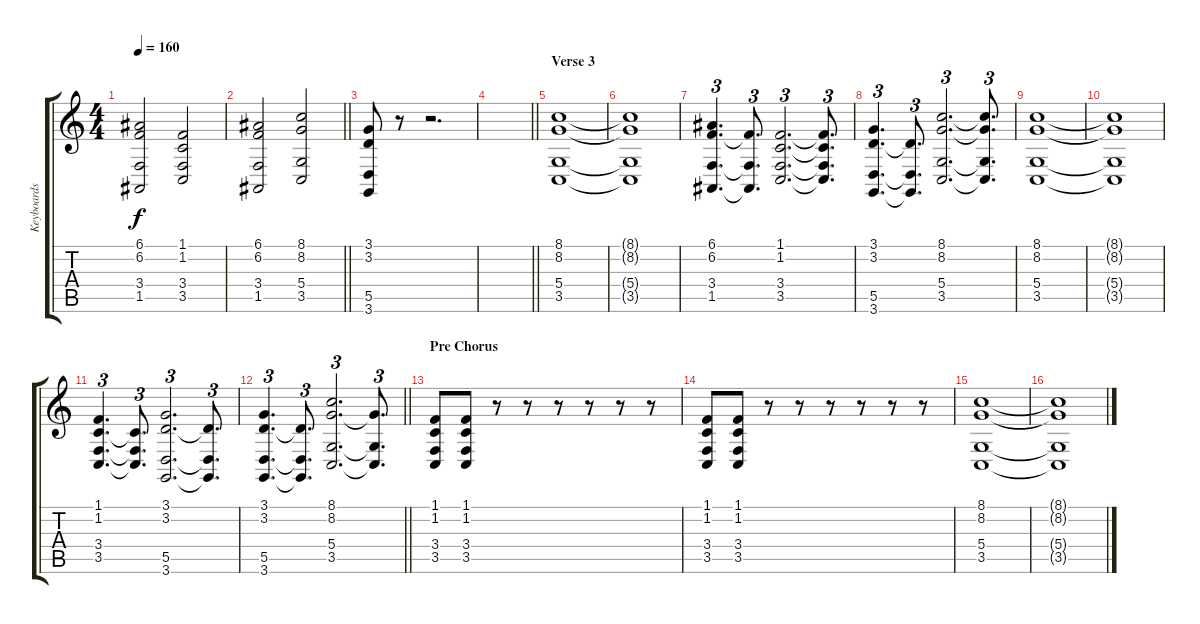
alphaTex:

\track ("Keyboards - Vadim Pruzhanov" "Keyboards ") {instrument stringensemble1}
\staff {score tabs}
\tuning (E4 B3 G3 D3 A2 E2) {hide}
\ts (4 4)
\tempo 160
\clef g2
\ks c
(6.1 6.2 3.4 1.5).2{dy f} (1.1 1.2 3.4 3.5).2 |
\barLineRight lightlight
(6.1 6.2 3.4 1.5).2 (8.1 8.2 5.4 3.5).2 |
\section ("" "")
(3.1 3.2 5.5 3.6).8 r.8 r.2{d} |
\barLineRight lightlight
|
\section ("" "Verse 3")
(8.1 8.2 5.4 3.5).1 |
(8.1{t} 8.2{t} 5.4{t} 3.5{t}).1 |
(6.1 6.2 3.4 1.5).4{d tu (3 2)} (6.2{t} 3.4{t} 1.5{t}).8{d tu (3 2)} (1.1 1.2 3.4 3.5).2{d tu (3 2)} (1.1{t} 1.2{t} 3.4{t} 3.5{t}).8{d tu (3 2)} |
(3.1 3.2 5.5 3.6).4{d tu (3 2)} (3.2{t} 5.5{t} 3.6{t}).8{d tu (3 2)} (8.1 8.2 5.4 3.5).2{d tu (3 2)} (8.1{t} 8.2{t} 5.4{t} 3.5{t}).8{d tu (3 2)} |
(8.1 8.2 5.4 3.5).1 |
(8.1{t} 8.2{t} 5.4{t} 3.5{t}).1 |
(1.1 1.2 3.4 3.5).4{d tu (3 2)} (1.2{t} 3.4{t} 3.5{t}).8{d tu (3 2)} (3.1 3.2 5.5 3.6).2{d tu (3 2)} (3.2{t} 5.5{t} 3.6{t}).8{d tu (3 2)} |
\barLineRight lightlight
(3.1 3.2 5.5 3.6).4{d tu (3 2)} (3.2{t} 5.5{t} 3.6{t}).8{d tu (3 2)} (8.1 8.2 5.4 3.5).2{d tu (3 2)} (8.2{t} 5.4{t} 3.5{t}).8{d tu (3 2)} |
\section ("" "Pre Chorus")
(1.1 1.2 3.4 3.5).8 (1.1 1.2 3.4 3.5).8 r.8 r.8 r.8 r.8 r.8 r.8 |
(1.1 1.2 3.4 3.5).8 (1.1 1.2 3.4 3.5).8 r.8 r.8 r.8 r.8 r.8 r.8 |
(8.1 8.2 5.4 3.5).1 |
(8.1{t} 8.2{t} 5.4{t} 3.5{t}).1
